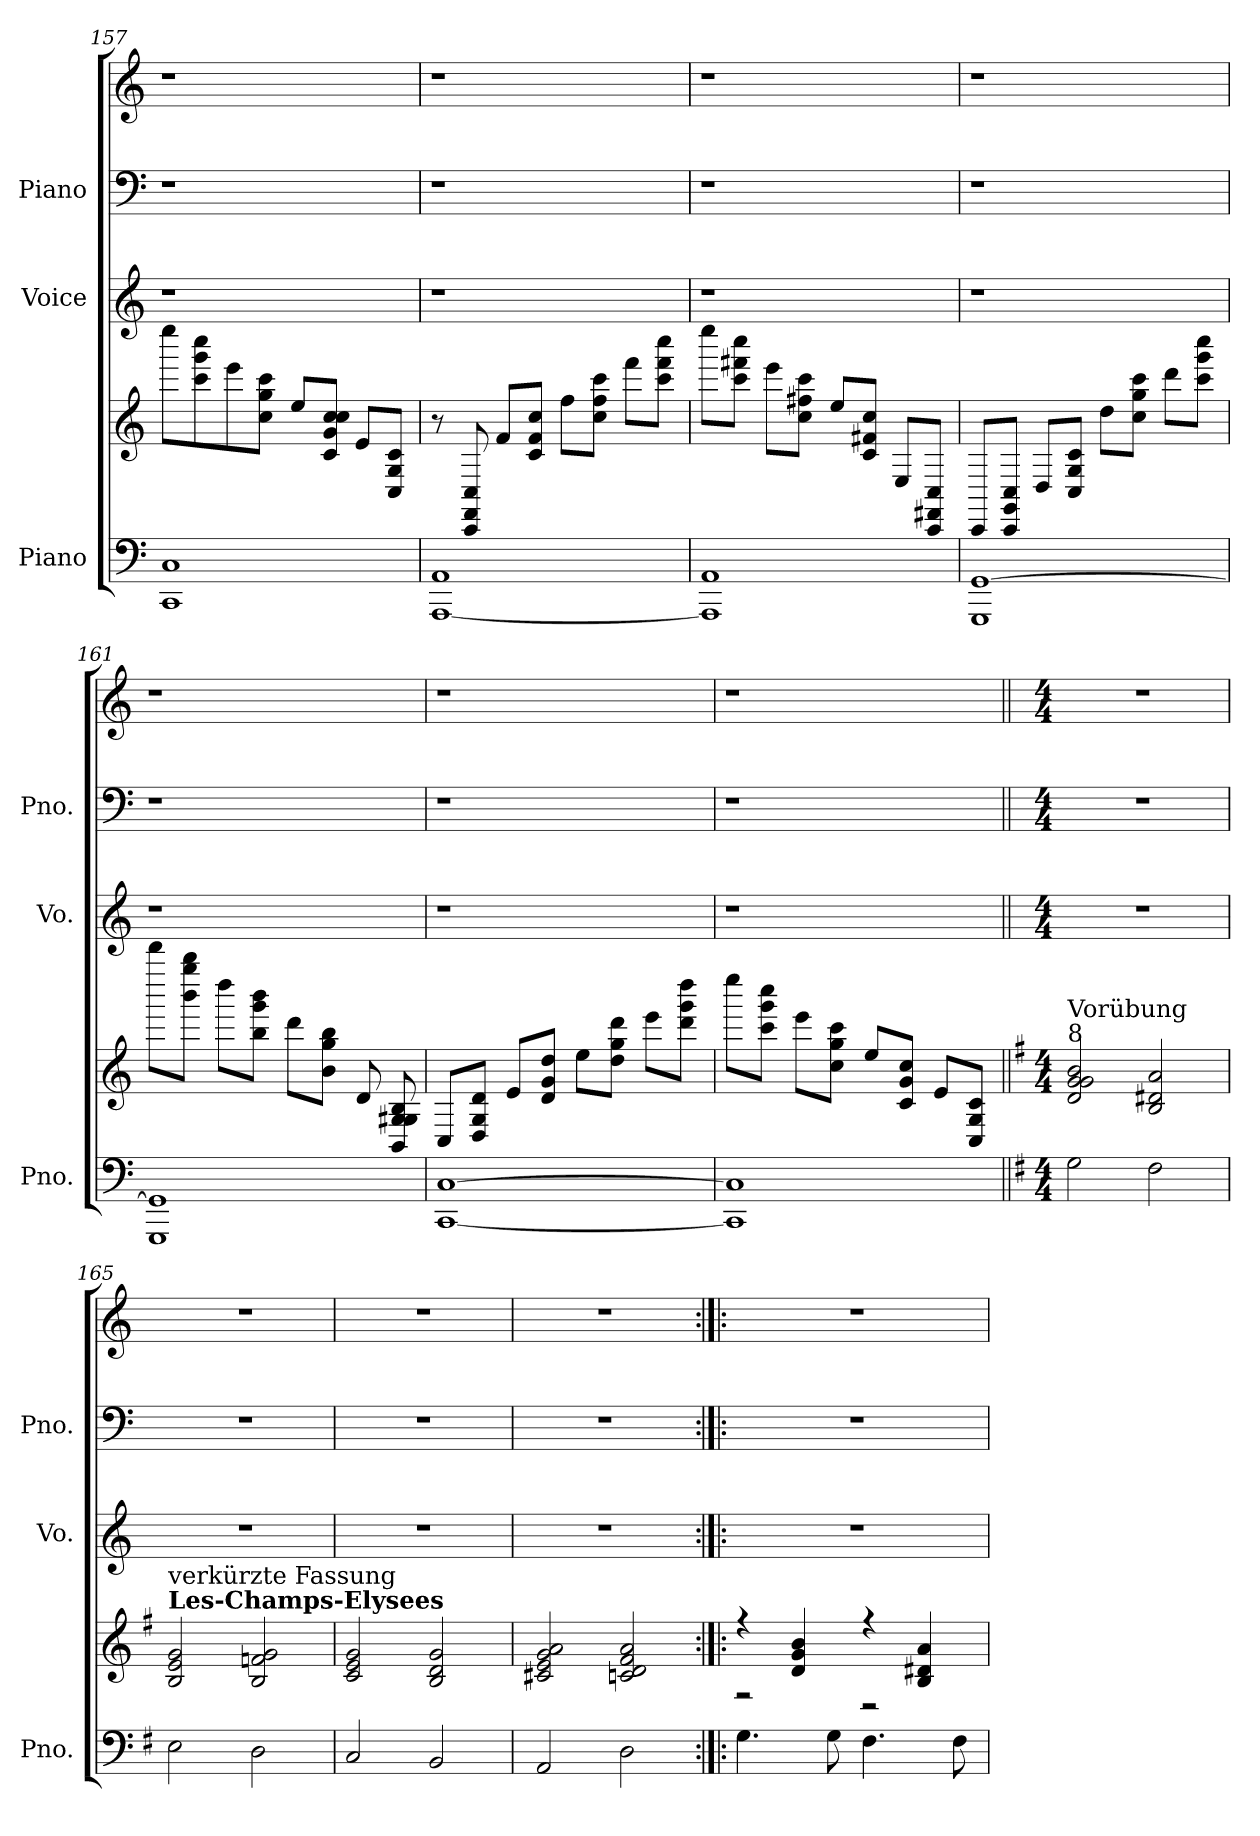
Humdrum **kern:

**kern	**kern	**kern	**kern	**kern
*part3	*part3	*part2	*part1	*part1
*staff5	*staff4	*staff3	*staff2	*staff1
*I"Piano	*	*I"Voice	*I"Piano	*
*I'Pno.	*	*I'Vo.	*I'Pno.	*
*clefF4	*clefG2	*clefG2	*clefF4	*clefG2
*k[]	*k[]	*k[]	*k[]	*k[]
=157	=157	=157	=157	=157
1CC 1C	8eeee\L	1r	1r	1r
.	8ccc\ 8ggg\ 8cccc\	.	.	.
.	8eee\	.	.	.
.	8cc\ 8gg\ 8ccc\J	.	.	.
.	8ee/L	.	.	.
.	8c/ 8g/ 8cc/ 8cc/J	.	.	.
.	8e/L	.	.	.
.	8C/ 8G/ 8c/J	.	.	.
=158	=158	=158	=158	=158
[1AAA 1AA	8r	1r	1r	1r
.	8CC/ 8FF/ 8C/	.	.	.
.	8f/L	.	.	.
.	8c/ 8f/ 8cc/J	.	.	.
.	8ff\L	.	.	.
.	8cc\ 8ff\ 8ccc\J	.	.	.
.	8fff\L	.	.	.
.	8ccc\ 8fff\ 8cccc\J	.	.	.
!!LO:PB:g=z
=159	=159	=159	=159	=159
1AAA] 1AA	8eeee\L	1r	1r	1r
.	8ccc\ 8fff#X\ 8cccc\J	.	.	.
.	8eee\L	.	.	.
.	8cc\ 8ff#X\ 8ccc\J	.	.	.
.	8ee/L	.	.	.
.	8c/ 8f#X/ 8cc/J	.	.	.
.	8E/L	.	.	.
.	8CC/ 8FF#X/ 8C/J	.	.	.
=160	=160	=160	=160	=160
1GGG [1GG	8CC/L	1r	1r	1r
.	8CC/ 8GG/ 8C/J	.	.	.
.	8D/L	.	.	.
.	8C/ 8G/ 8c/J	.	.	.
.	8dd\L	.	.	.
.	8cc\ 8gg\ 8ccc\J	.	.	.
.	8ddd\L	.	.	.
.	8ccc\ 8ggg\ 8cccc\J	.	.	.
=161	=161	=161	=161	=161
1GGG 1GG]	8ddddd\L	1r	1r	1r
.	8bbb\ 8gggg\ 8bbbb\J	.	.	.
.	8dddd\L	.	.	.
.	8bb\ 8ggg\ 8bbb\J	.	.	.
.	8ddd\L	.	.	.
.	8b\ 8gg\ 8bb\J	.	.	.
.	8d/	.	.	.
.	8BB/ 8G/ 8G#X/ 8B/	.	.	.
!!LO:LB:g=z
=162	=162	=162	=162	=162
[1CC [1C	8C/L	1r	1r	1r
.	8D/ 8G/ 8d/J	.	.	.
.	8e/L	.	.	.
.	8d/ 8g/ 8dd/J	.	.	.
.	8ee\L	.	.	.
.	8dd\ 8gg\ 8ddd\J	.	.	.
.	8eee\L	.	.	.
.	8ddd\ 8ggg\ 8dddd\J	.	.	.
=163	=163	=163	=163	=163
1CC] 1C]	8eeee\L	1r	1r	1r
.	8ccc\ 8ggg\ 8cccc\J	.	.	.
.	8eee\L	.	.	.
.	8cc\ 8gg\ 8ccc\J	.	.	.
.	8ee/L	.	.	.
.	8c/ 8g/ 8cc/J	.	.	.
.	8e/L	.	.	.
.	8C/ 8G/ 8c/J	.	.	.
!!LO:LB:g=z
=164||	=164||	=164||	=164||	=164||
*k[f#]	*k[f#]	*	*	*
*M4/4	*M4/4	*M4/4	*M4/4	*M4/4
!	!LO:TX:a:t=8	!	!	!
!	!LO:TX:a:t=Vorübung	!	!	!
2G\	2d/ 2g/ 2g/ 2b/	1r	1r	1r
2F#\	2B/ 2d#X/ 2a/	.	.	.
=165	=165	=165	=165	=165
!	!LO:TX:a:B:t=Les-Champs-Elysees	!	!	!
!	!LO:TX:a:t=verkürzte Fassung	!	!	!
2E\	2B/ 2e/ 2g/	1r	1r	1r
2D\	2B/ 2fn/ 2g/	.	.	.
=166	=166	=166	=166	=166
2C/	2c/ 2e/ 2g/	1r	1r	1r
2BB/	2B/ 2d/ 2g/	.	.	.
=167	=167	=167	=167	=167
2AA/	2c#X/ 2e/ 2g/ 2a/	1r	1r	1r
2D\	2cn/ 2d/ 2f#/ 2a/	.	.	.
!!LO:LB:g=z
=168:|!|:	=168:|!|:	=168:|!|:	=168:|!|:	=168:|!|:
*	*^	*	*	*
4.G\	4r	2r	1r	1r	1r
.	4d/ 4g/ 4b/	.	.	.	.
8G\	.	.	.	.	.
4.F#\	4r	2r	.	.	.
.	4B/ 4d#X/ 4a/	.	.	.	.
8F#\	.	.	.	.	.
*	*v	*v	*	*	*
=	=	=	=	=
*-	*-	*-	*-	*-
